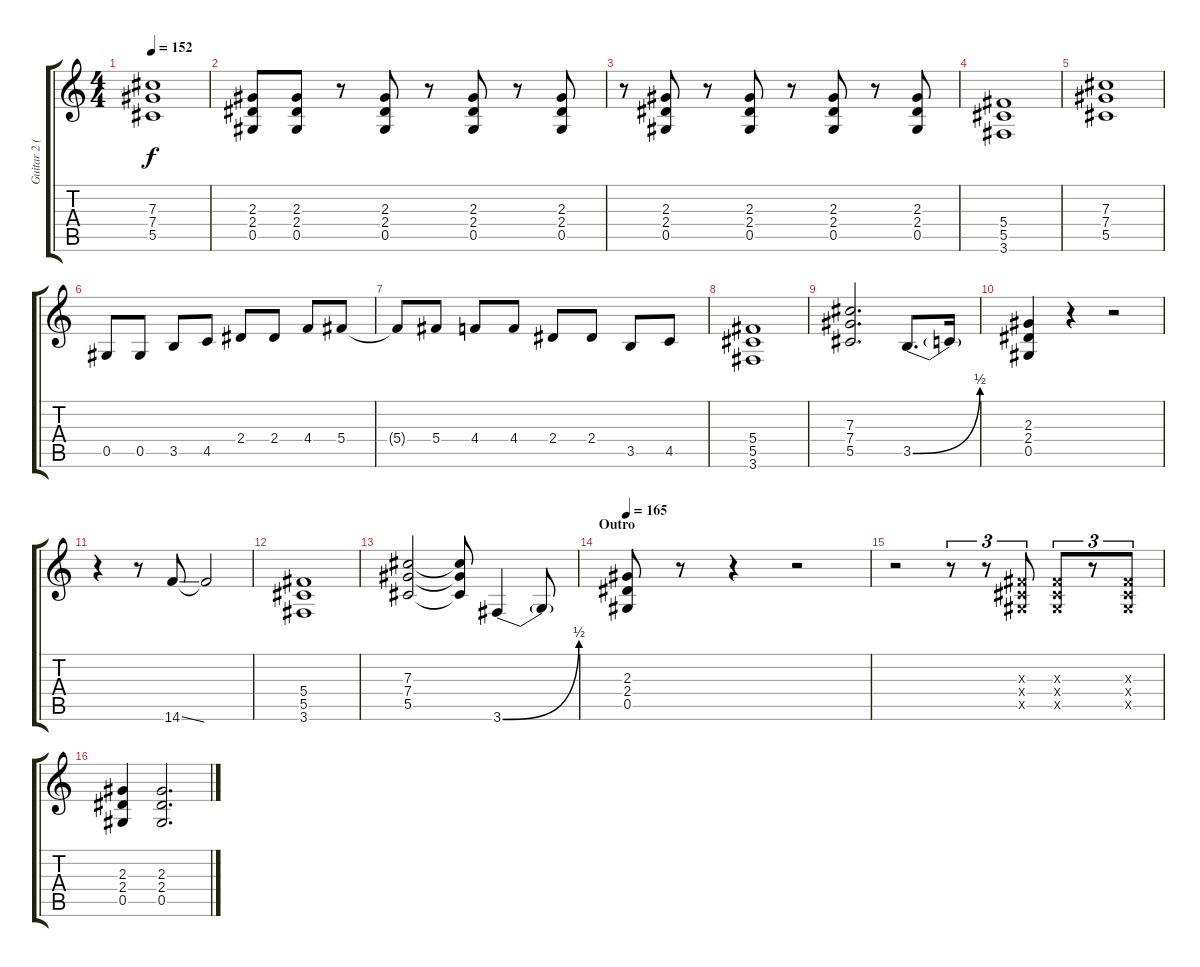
\track ("Guitar 2 (Izzy)" "Guitar 2 (") {instrument distortionguitar}
\staff {score tabs}
\tuning (Eb4 Bb3 Gb3 Db3 Ab2 Eb2) {hide}
\ts (4 4)
\tempo 152
\clef g2
\ks c
(7.3 7.4 5.5).1{dy f} |
(2.3 2.4 0.5).8 (2.3 2.4 0.5).8 r.8 (2.3 2.4 0.5).8 r.8 (2.3 2.4 0.5).8 r.8 (2.3 2.4 0.5).8 |
r.8 (2.3 2.4 0.5).8 r.8 (2.3 2.4 0.5).8 r.8 (2.3 2.4 0.5).8 r.8 (2.3 2.4 0.5).8 |
(5.4 5.5 3.6).1 |
(7.3 7.4 5.5).1 |
0.5.8 0.5.8 3.5.8 4.5.8 2.4.8 2.4.8 4.4.8 5.4.8 |
5.4{t}.8 5.4.8 4.4.8 4.4.8 2.4.8 2.4.8 3.5.8 4.5.8 |
(5.4 5.5 3.6).1 |
(7.3 7.4 5.5).2{d} 3.5{be (bend 0 0 60 2)}.8{d} 3.5{t}.16 |
(2.3 2.4 0.5).4 r.4 r.2 |
r.4 r.8 14.6{ss}.8 14.6{t}.2 |
(5.4 5.5 3.6).1 |
(7.3 7.4 5.5).2 (7.3{t} 7.4{t} 5.5{t}).8 3.6{be (bend 0 0 60 2)}.4 3.6{t}.8 |
\section ("" "Outro")
\tempo 165
(2.3 2.4 0.5).8 r.8 r.4 r.2 |
r.2 r.8{tu (3 2)} r.8{tu (3 2)} (0.3{x} 0.4{x} 0.5{x}).8{tu (3 2)} (0.3{x} 0.4{x} 0.5{x}).8{tu (3 2)} r.8{tu (3 2)} (0.3{x} 0.4{x} 0.5{x}).8{tu (3 2)} |
(2.3 2.4 0.5).4 (2.3 2.4 0.5).2{d}
